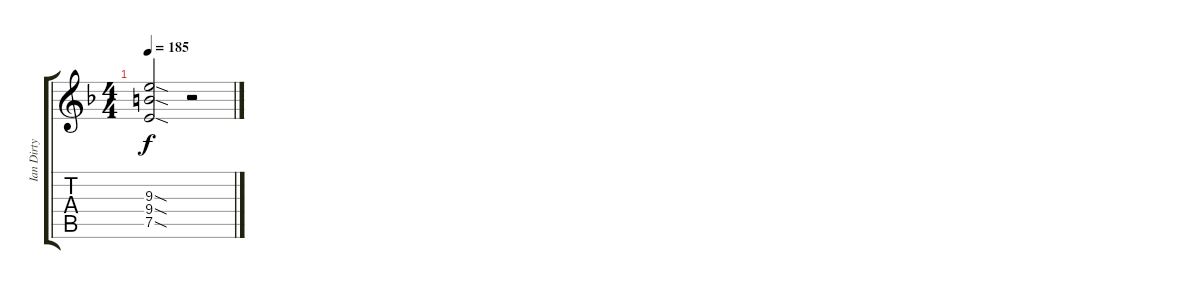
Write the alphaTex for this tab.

\track ("Ian Dirty" "Ian Dirty") {instrument distortionguitar}
\staff {score tabs}
\tuning (E4 B3 G3 D3 A2 E2) {hide}
\ts (4 4)
\tempo 185
\clef g2
\ks f
(9.3{sod} 9.4{sod} 7.5{sod}).2{dy f} r.2
